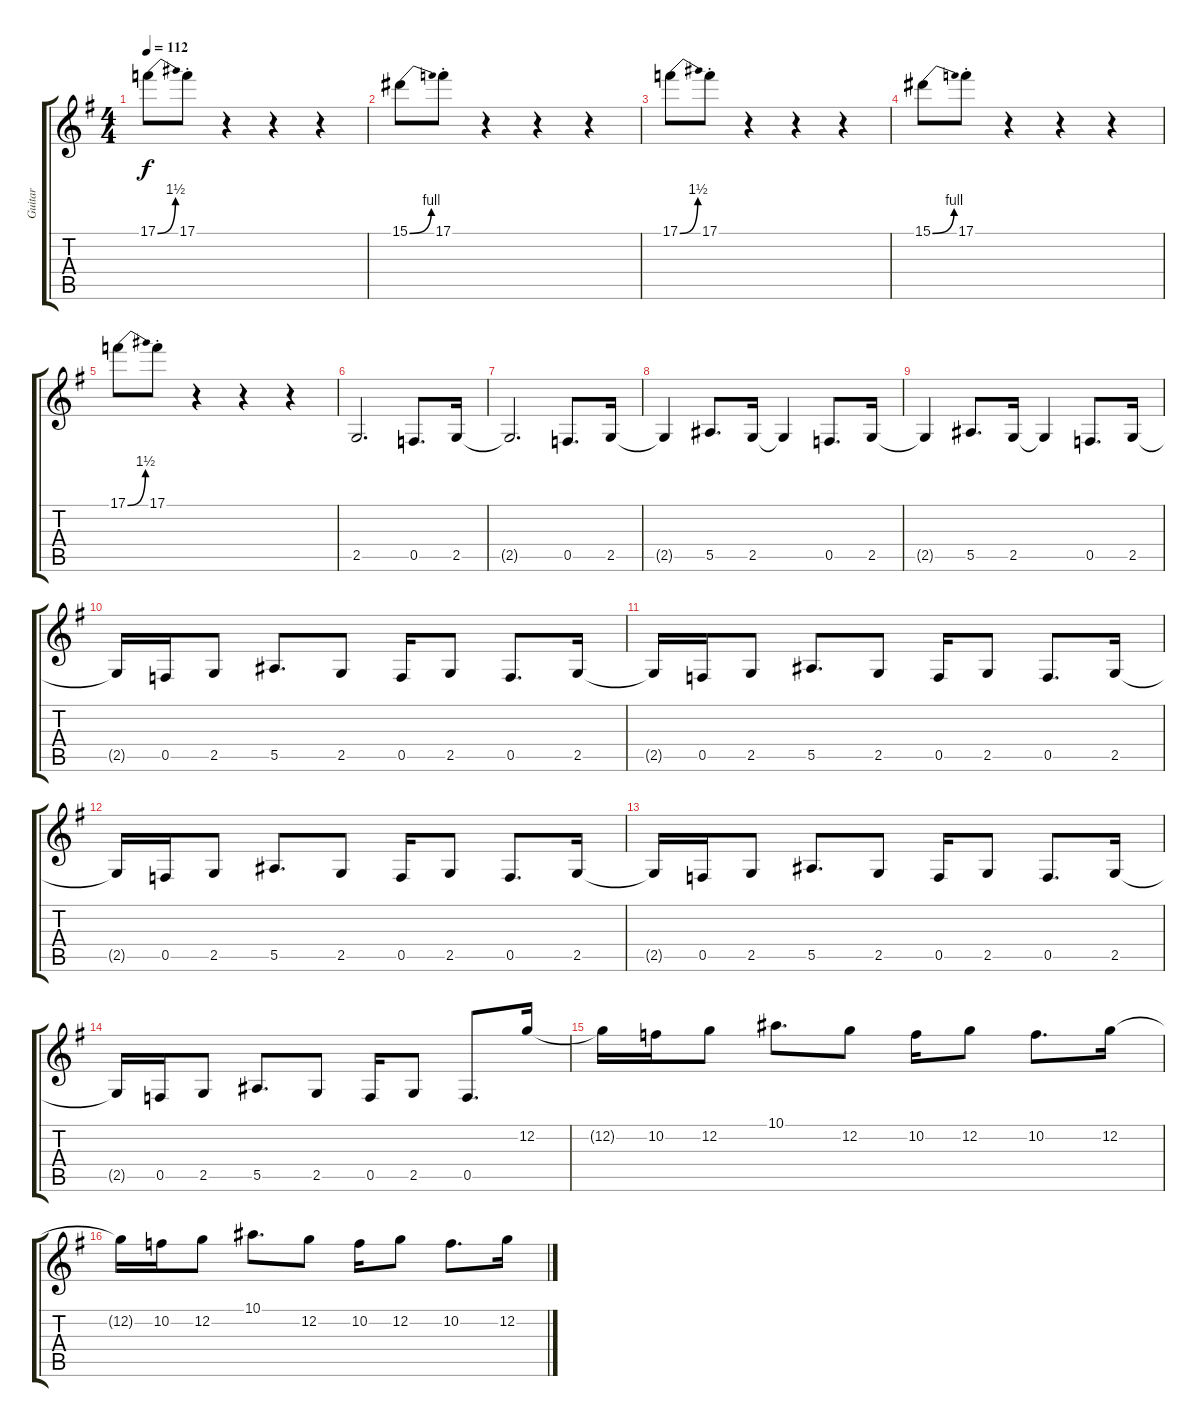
\track ("Guitar" "Guitar") {instrument distortionguitar}
\staff {score tabs}
\tuning (C4 G3 Eb3 Bb2 F2 C2) {hide}
\ts (4 4)
\tempo 112
\clef g2
\ks g
17.1{be (bend 0 0 60 6)}.8{dy f} 17.1{st}.8 r.4 r.4 r.4 |
15.1{be (bend 0 0 60 4)}.8 17.1{st}.8 r.4 r.4 r.4 |
17.1{be (bend 0 0 60 6)}.8 17.1{st}.8 r.4 r.4 r.4 |
15.1{be (bend 0 0 60 4)}.8 17.1{st}.8 r.4 r.4 r.4 |
17.1{be (bend 0 0 60 6)}.8 17.1{st}.8 r.4 r.4 r.4 |
2.5.2{d} 0.5.8{d} 2.5.16 |
2.5{t}.2{d} 0.5.8{d} 2.5.16 |
2.5{t}.4 5.5.8{d} 2.5.16 2.5{t}.4 0.5.8{d} 2.5.16 |
2.5{t}.4 5.5.8{d} 2.5.16 2.5{t}.4 0.5.8{d} 2.5.16 |
2.5{t}.16 0.5.16 2.5.8 5.5.8{d} 2.5.8 0.5.16 2.5.8 0.5.8{d} 2.5.16 |
2.5{t}.16 0.5.16 2.5.8 5.5.8{d} 2.5.8 0.5.16 2.5.8 0.5.8{d} 2.5.16 |
2.5{t}.16 0.5.16 2.5.8 5.5.8{d} 2.5.8 0.5.16 2.5.8 0.5.8{d} 2.5.16 |
2.5{t}.16 0.5.16 2.5.8 5.5.8{d} 2.5.8 0.5.16 2.5.8 0.5.8{d} 2.5.16 |
2.5{t}.16 0.5.16 2.5.8 5.5.8{d} 2.5.8 0.5.16 2.5.8 0.5.8{d} 12.2.16 |
12.2{t}.16 10.2.16 12.2.8 10.1.8{d} 12.2.8 10.2.16 12.2.8 10.2.8{d} 12.2.16 |
12.2{t}.16 10.2.16 12.2.8 10.1.8{d} 12.2.8 10.2.16 12.2.8 10.2.8{d} 12.2.16
